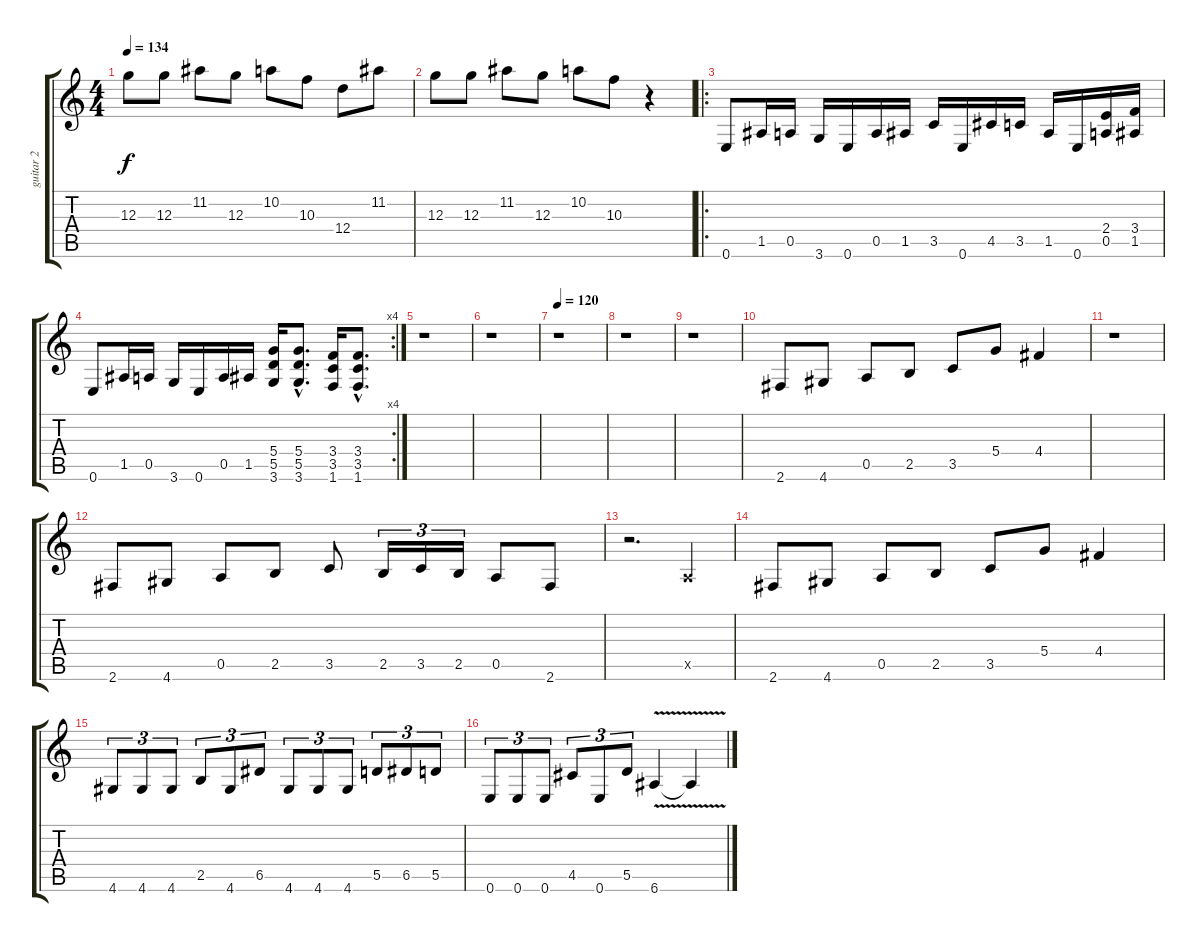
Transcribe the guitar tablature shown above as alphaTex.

\track ("guitar 2" "guitar 2") {instrument distortionguitar}
\staff {score tabs}
\tuning (E4 B3 G3 D3 A2 E2) {hide}
\ts (4 4)
\tempo 134
\clef g2
\ks c
12.3.8{dy f} 12.3.8 11.2.8 12.3.8 10.2.8 10.3.8 12.4.8 11.2.8 |
12.3.8 12.3.8 11.2.8 12.3.8 10.2.8 10.3.8 r.4 |
\ro
0.6.8 1.5.16 0.5.16 3.6.16 0.6.16 0.5.16 1.5.16 3.5.16 0.6.16 4.5.16 3.5.16 1.5.16 0.6.16 (2.4 0.5).16 (3.4 1.5).16 |
\rc 4
0.6.8 1.5.16 0.5.16 3.6.16 0.6.16 0.5.16 1.5.16 (5.4 5.5 3.6).16 (5.4{hac} 5.5{hac} 3.6{hac}).8{d} (3.4 3.5 1.6).16 (3.4{hac} 3.5{hac} 1.6{hac}).8{d} |
r.1 |
r.1 |
\tempo 120
r.1 |
r.1 |
r.1 |
2.6.8 4.6.8 0.5.8 2.5.8 3.5.8 5.4.8 4.4.4 |
r.1 |
2.6.8 4.6.8 0.5.8 2.5.8 3.5.8 2.5.16{tu (3 2)} 3.5.16{tu (3 2)} 2.5.16{tu (3 2)} 0.5.8 2.6.8 |
r.2{d} 0.5{x}.4 |
2.6.8 4.6.8 0.5.8 2.5.8 3.5.8 5.4.8 4.4.4 |
4.6.8{tu (3 2)} 4.6.8{tu (3 2)} 4.6.8{tu (3 2)} 2.5.8{tu (3 2)} 4.6.8{tu (3 2)} 6.5.8{tu (3 2)} 4.6.8{tu (3 2)} 4.6.8{tu (3 2)} 4.6.8{tu (3 2)} 5.5.8{tu (3 2)} 6.5.8{tu (3 2)} 5.5.8{tu (3 2)} |
0.6.8{tu (3 2)} 0.6.8{tu (3 2)} 0.6.8{tu (3 2)} 4.5.8{tu (3 2)} 0.6.8{tu (3 2)} 5.5.8{tu (3 2)} 6.6{v}.4 6.6{t}.4
